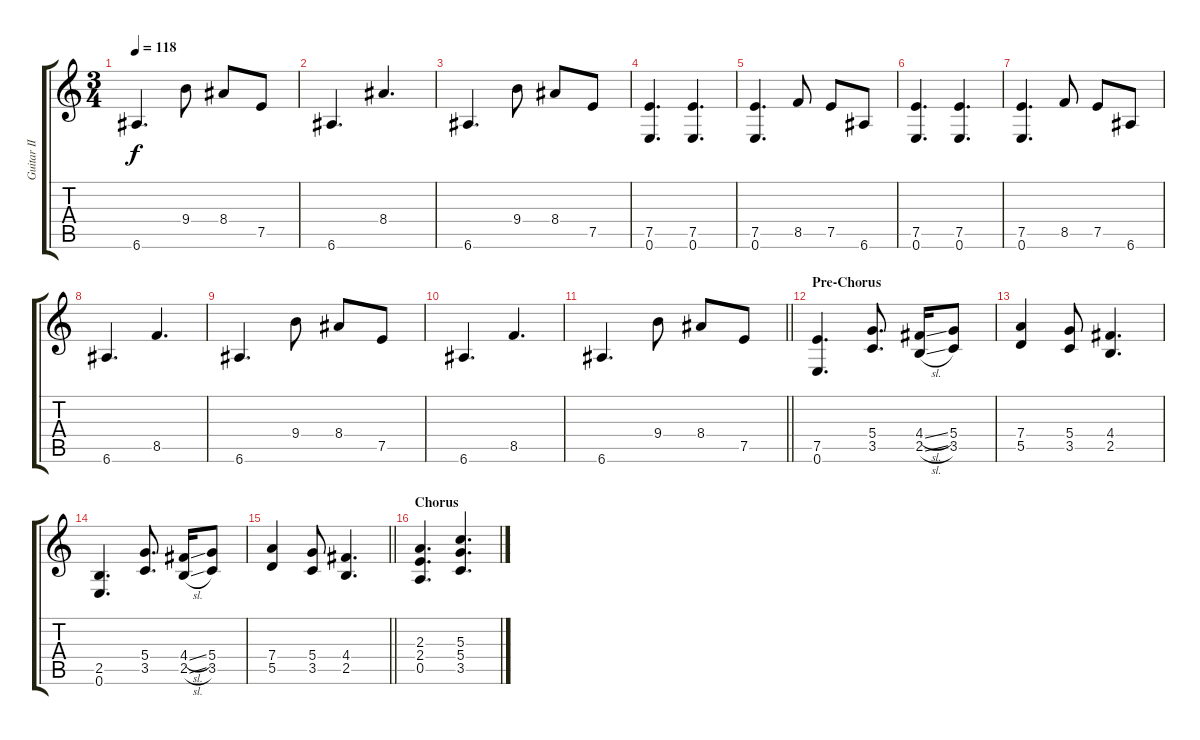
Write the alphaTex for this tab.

\track ("Guitar II" "Guitar II") {instrument overdrivenguitar}
\staff {score tabs}
\tuning (E4 B3 G3 D3 A2 E2) {hide}
\ts (3 4)
\tempo 118
\clef g2
\ks c
6.6.4{d dy f} 9.4.8 8.4.8 7.5.8 |
6.6.4{d} 8.4.4{d} |
6.6.4{d} 9.4.8 8.4.8 7.5.8 |
(7.5 0.6).4{d} (7.5 0.6).4{d} |
(7.5 0.6).4{d} 8.5.8 7.5.8 6.6.8 |
(7.5 0.6).4{d} (7.5 0.6).4{d} |
(7.5 0.6).4{d} 8.5.8 7.5.8 6.6.8 |
6.6.4{d} 8.5.4{d} |
6.6.4{d} 9.4.8 8.4.8 7.5.8 |
6.6.4{d} 8.5.4{d} |
\barLineRight lightlight
6.6.4{d} 9.4.8 8.4.8 7.5.8 |
\section ("" "Pre-Chorus")
(7.5 0.6).4{d} (5.4 3.5).8{d} (4.4{sl} 2.5{sl}).16 (5.4 3.5).8 |
(7.4 5.5).4 (5.4 3.5).8 (4.4 2.5).4{d} |
(2.5 0.6).4{d} (5.4 3.5).8{d} (4.4{sl} 2.5{sl}).16 (5.4 3.5).8 |
\barLineRight lightlight
(7.4 5.5).4 (5.4 3.5).8 (4.4 2.5).4{d} |
\section ("" "Chorus")
(2.3 2.4 0.5).4{d} (5.3 5.4 3.5).4{d}
